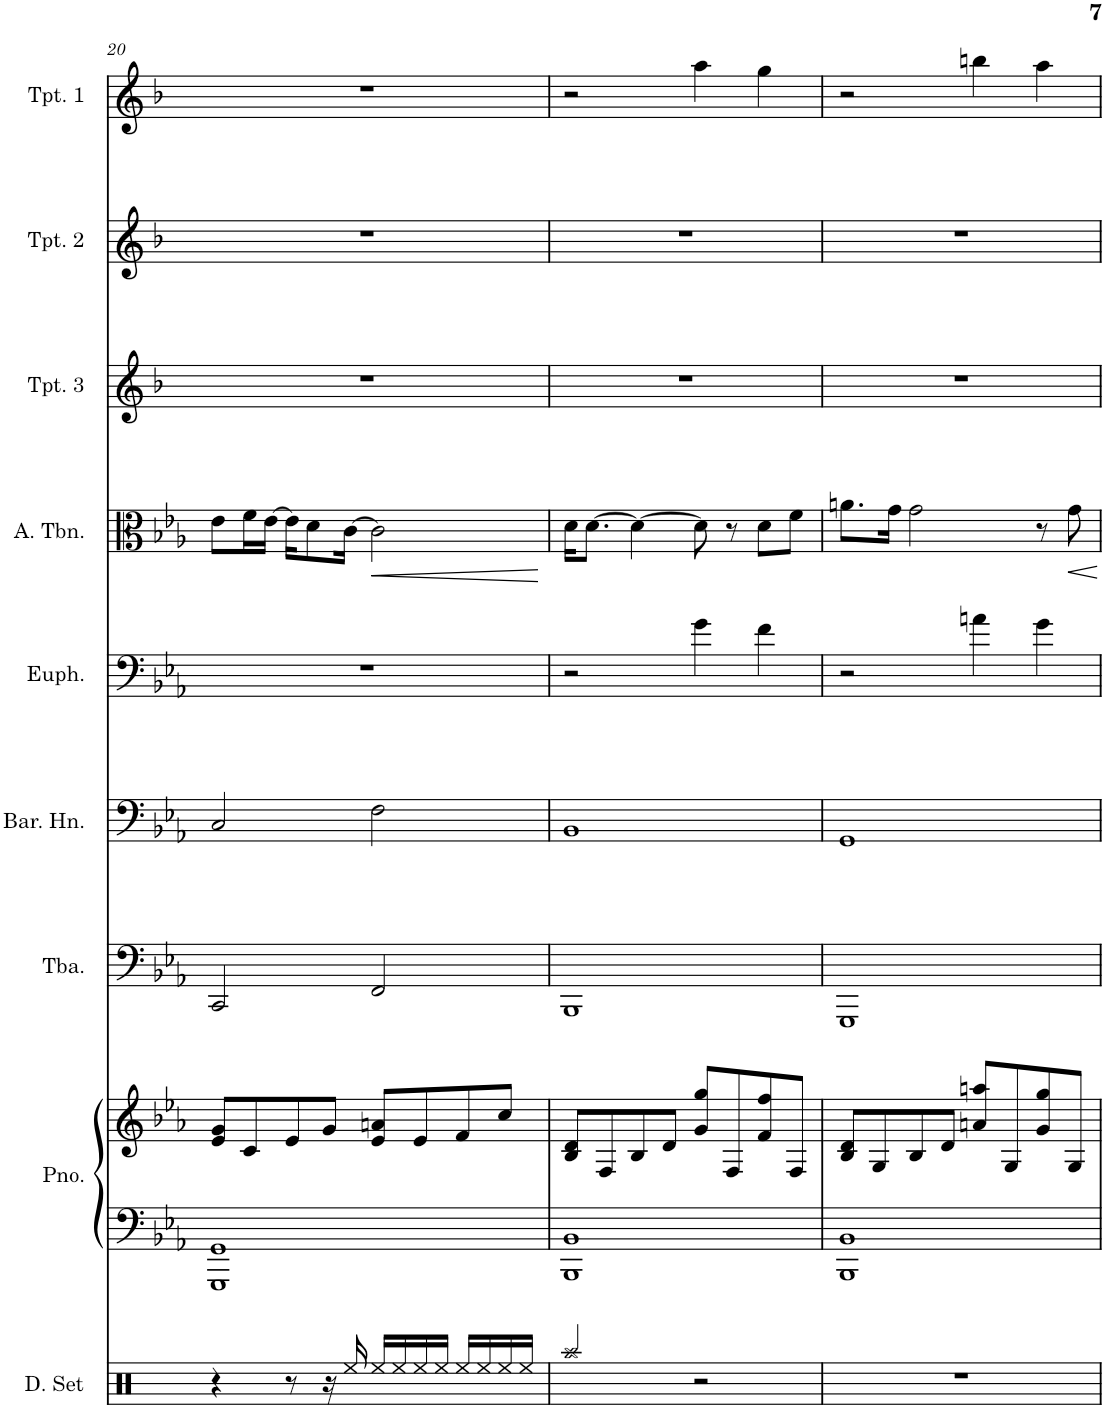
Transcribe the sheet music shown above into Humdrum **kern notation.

**kern	**kern	**kern	**kern	**kern	**kern	**kern	**dynam	**kern	**kern	**kern
*part9	*part8	*part8	*part7	*part6	*part5	*part4	*part4	*part3	*part2	*part1
*staff10	*staff9	*staff8	*staff7	*staff6	*staff5	*staff4	*staff4	*staff3	*staff2	*staff1
*I"Drumset	*I"Grand Piano	*	*I"Tuba	*I"Baritone Horn	*I"Euphonium	*I"Alto Trombone	*	*I"Trumpet 3	*I"Trumpet 2	*I"Trumpet 1
*I'D. Set	*I'Pno.	*	*I'Tba.	*I'Bar. Hn.	*I'Euph.	*I'A. Tbn.	*	*I'Tpt. 3	*I'Tpt. 2	*I'Tpt. 1
!!LO:PB:g=z
*clefX	*clefF4	*clefG2	*clefF4	*clefF4	*clefF4	*clefC3	*	*clefG2	*clefG2	*clefG2
*	*	*	*	*Trd4c7	*	*	*	*Trd1c2	*Trd1c2	*Trd1c2
*k[]	*k[b-e-a-]	*k[b-e-a-]	*k[b-e-a-]	*k[b-e-a-]	*k[b-e-a-]	*k[b-e-a-]	*	*k[b-]	*k[b-]	*k[b-]
*M4/4	*M4/4	*M4/4	*M4/4	*M4/4	*M4/4	*M4/4	*	*M4/4	*M4/4	*M4/4
=20	=20	=20	=20	=20	=20	=20	=20	=20	=20	=20
4r	1GGG 1GG	8e-/ 8g/L	2CC/	2C/	1r	8e-\L	.	1r	1r	1r
.	.	8c/	.	.	.	16f\L	.	.	.	.
.	.	.	.	.	.	[16e-\JJ	.	.	.	.
8r	.	8e-/	.	.	.	16e-\KL]	.	.	.	.
.	.	.	.	.	.	8d\	.	.	.	.
16r	.	8g/J	.	.	.	.	.	.	.	.
16Ree/	.	.	.	.	.	[16c\Jk	.	.	.	.
!	!	!	!	!	!	!	!LO:HP:b	!	!	!
16Ree/LL	.	8e-/ 8an/L	2FF/	2F\	.	2c\]	<	.	.	.
16Ree/	.	.	.	.	.	.	.	.	.	.
16Ree/	.	8e-/	.	.	.	.	.	.	.	.
16Ree/JJ	.	.	.	.	.	.	.	.	.	.
16Ree/LL	.	8f/	.	.	.	.	.	.	.	.
16Ree/	.	.	.	.	.	.	.	.	.	.
16Ree/	.	8cc/J	.	.	.	.	.	.	.	.
16Ree/JJ	.	.	.	.	.	.	.	.	.	.
.	.	.	.	.	.	.	[	.	.	.
=21	=21	=21	=21	=21	=21	=21	=21	=21	=21	=21
2Raa/	1BBB- 1BB-	8B-/ 8d/L	1BBB-	1BB-	2r	16d\KL	.	1r	1r	2r
.	.	.	.	.	.	[8.d\J	.	.	.	.
.	.	8F/	.	.	.	.	.	.	.	.
.	.	8B-/	.	.	.	4d\_	.	.	.	.
.	.	8d/J	.	.	.	.	.	.	.	.
2r	.	8g/ 8gg/L	.	.	4g\	8d\]	.	.	.	4aa\
.	.	8F/	.	.	.	8r	.	.	.	.
.	.	8f/ 8ff/	.	.	4f\	8d\L	.	.	.	4gg\
.	.	8F/J	.	.	.	8f\J	.	.	.	.
=22	=22	=22	=22	=22	=22	=22	=22	=22	=22	=22
1r	1BBB- 1BB-	8B-/ 8d/L	1GGG	1GG	2r	8.an\L	.	1r	1r	2r
.	.	8G/	.	.	.	.	.	.	.	.
.	.	.	.	.	.	16g\Jk	.	.	.	.
.	.	8B-/	.	.	.	2g\	.	.	.	.
.	.	8d/J	.	.	.	.	.	.	.	.
.	.	8an/ 8aan/L	.	.	4an\	.	.	.	.	4bbn\
.	.	8G/	.	.	.	.	.	.	.	.
.	.	8g/ 8gg/	.	.	4g\	8r	.	.	.	4aa\
.	.	8G/J	.	.	.	8g\	.	.	.	.
=	=	=	=	=	=	=	=	=	=	=
*-	*-	*-	*-	*-	*-	*-	*-	*-	*-	*-
